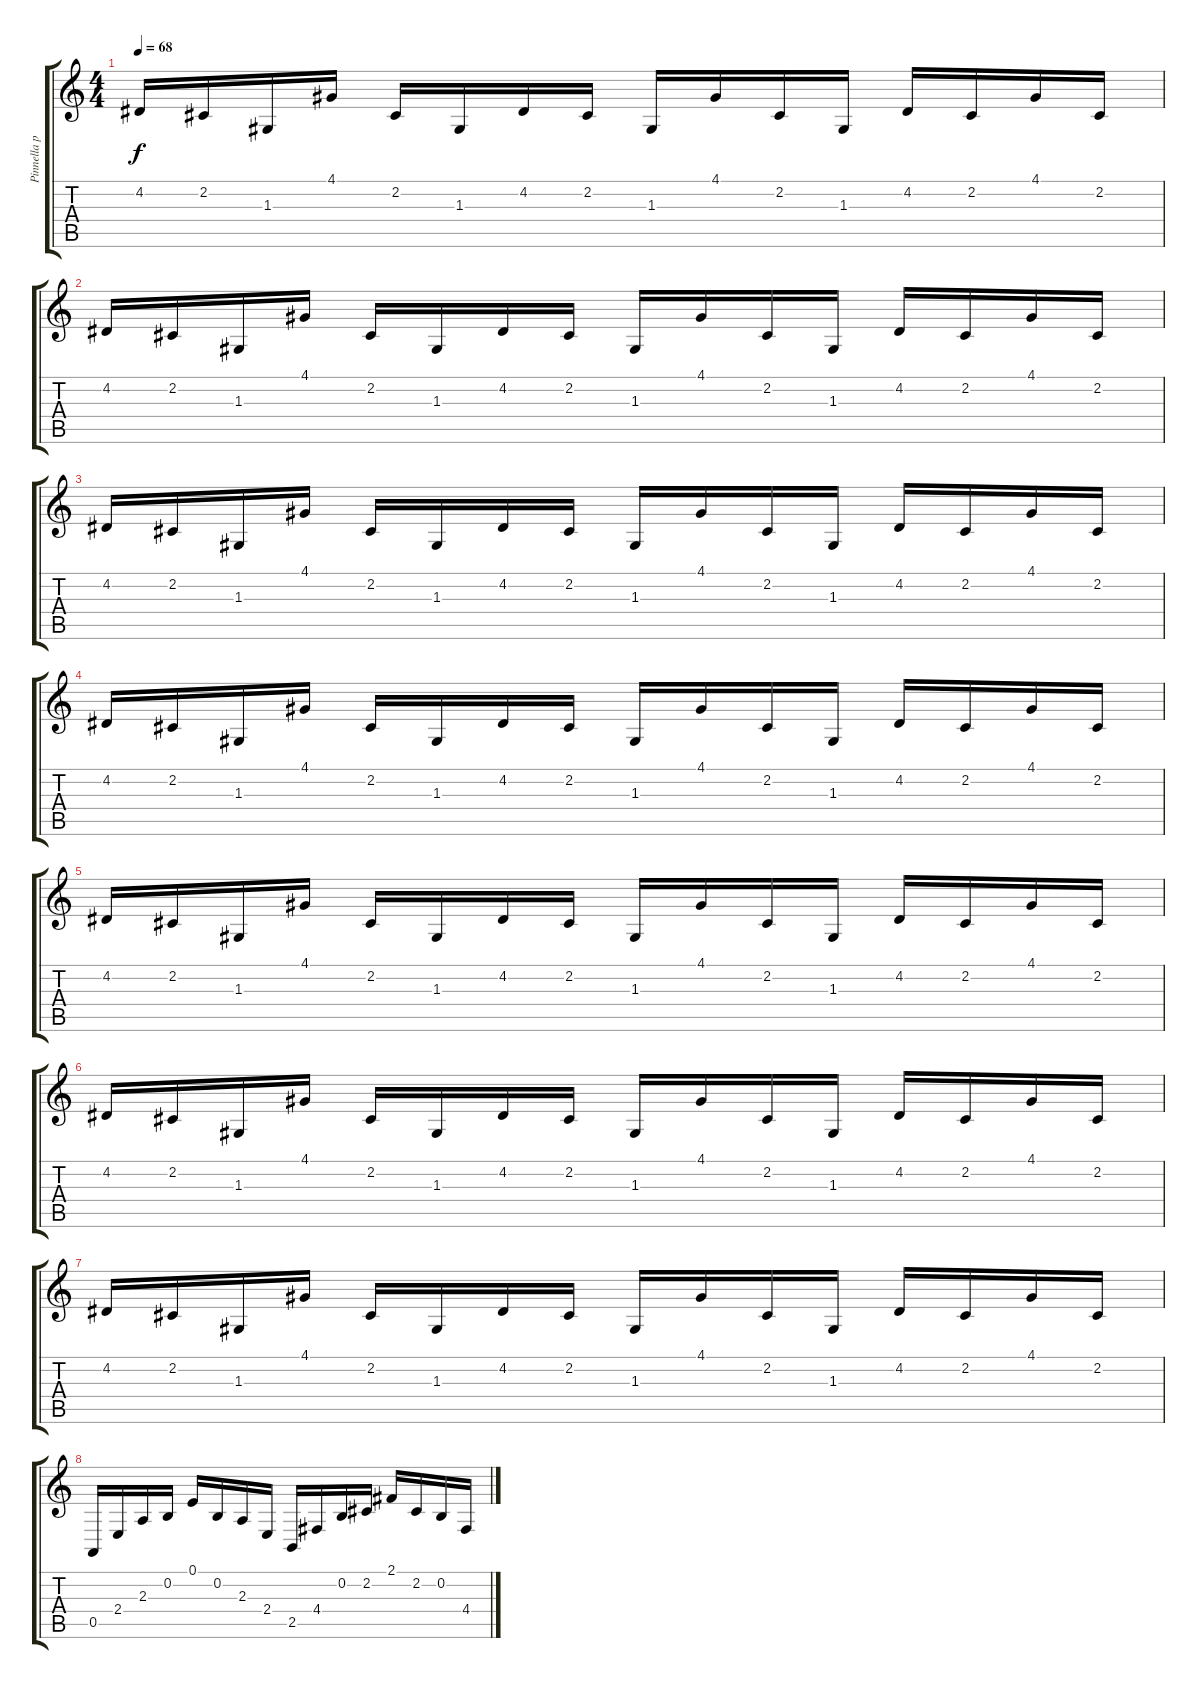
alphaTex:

\track ("Pinnella piano" "Pinnella p") {instrument brightacousticpiano}
\staff {score tabs}
\tuning (E4 B3 G3 D3 A2 E2) {hide}
\ts (4 4)
\tempo 68
\clef g2
\ks c
4.2.16{dy f} 2.2.16 1.3.16 4.1.16 2.2.16 1.3.16 4.2.16 2.2.16 1.3.16 4.1.16 2.2.16 1.3.16 4.2.16 2.2.16 4.1.16 2.2.16 |
4.2.16 2.2.16 1.3.16 4.1.16 2.2.16 1.3.16 4.2.16 2.2.16 1.3.16 4.1.16 2.2.16 1.3.16 4.2.16 2.2.16 4.1.16 2.2.16 |
4.2.16 2.2.16 1.3.16 4.1.16 2.2.16 1.3.16 4.2.16 2.2.16 1.3.16 4.1.16 2.2.16 1.3.16 4.2.16 2.2.16 4.1.16 2.2.16 |
4.2.16 2.2.16 1.3.16 4.1.16 2.2.16 1.3.16 4.2.16 2.2.16 1.3.16 4.1.16 2.2.16 1.3.16 4.2.16 2.2.16 4.1.16 2.2.16 |
4.2.16 2.2.16 1.3.16 4.1.16 2.2.16 1.3.16 4.2.16 2.2.16 1.3.16 4.1.16 2.2.16 1.3.16 4.2.16 2.2.16 4.1.16 2.2.16 |
4.2.16 2.2.16 1.3.16 4.1.16 2.2.16 1.3.16 4.2.16 2.2.16 1.3.16 4.1.16 2.2.16 1.3.16 4.2.16 2.2.16 4.1.16 2.2.16 |
4.2.16 2.2.16 1.3.16 4.1.16 2.2.16 1.3.16 4.2.16 2.2.16 1.3.16 4.1.16 2.2.16 1.3.16 4.2.16 2.2.16 4.1.16 2.2.16 |
0.5.16 2.4.16 2.3.16 0.2.16 0.1.16 0.2.16 2.3.16 2.4.16 2.5.16 4.4.16 0.2.16 2.2.16 2.1.16 2.2.16 0.2.16 4.4.16
